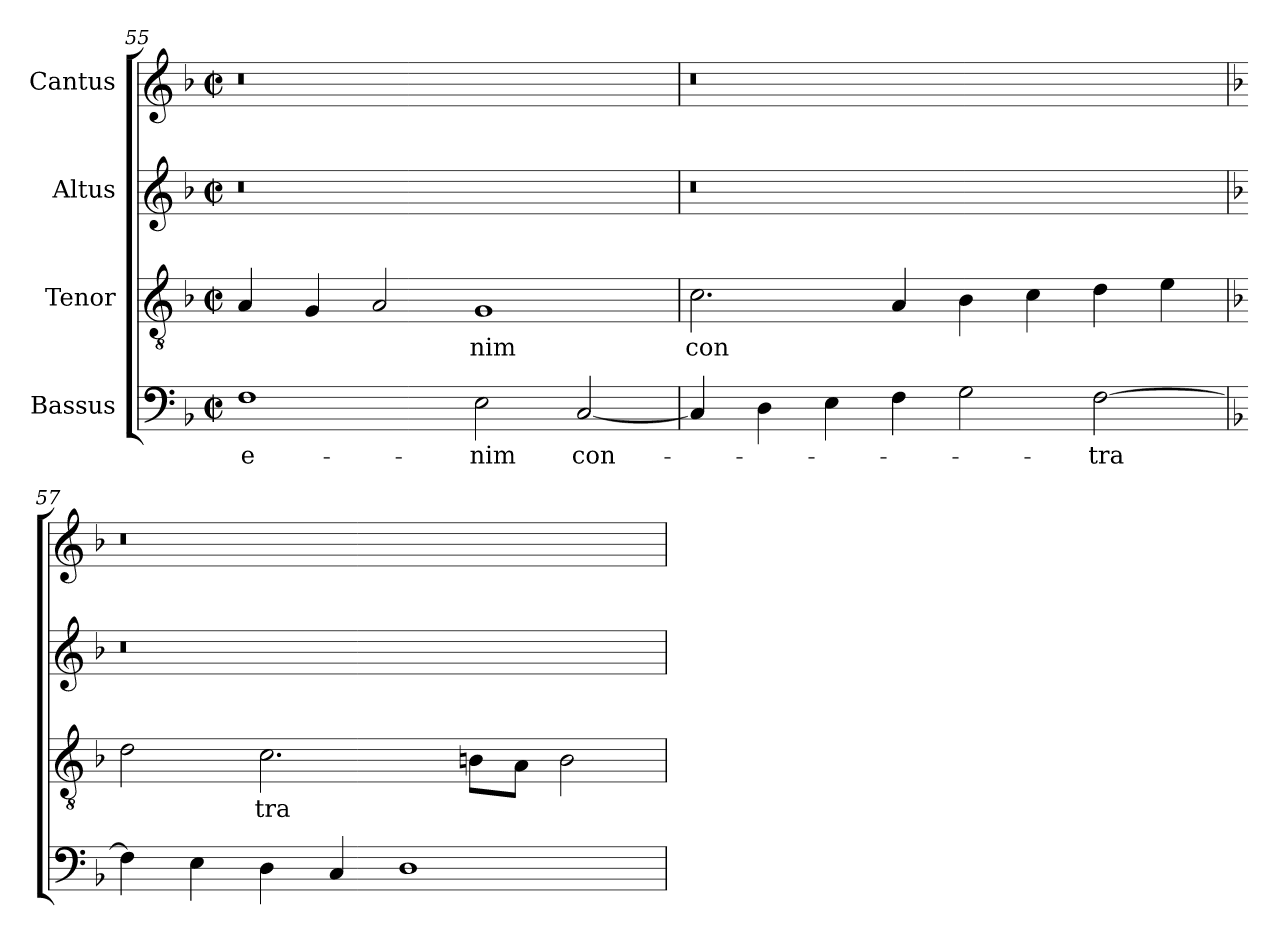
**kern	**text	**kern	**text	**kern	**kern
*part4	*part4	*part3	*part3	*part2	*part1
*staff4	*staff4	*staff3	*staff3	*staff2	*staff1
*I"Bassus	*	*I"Tenor	*	*I"Altus	*I"Cantus
*clefF4	*	*clefGv2	*	*clefG2	*clefG2
*k[b-]	*	*k[b-]	*	*k[b-]	*k[b-]
*F:	*	*F:	*	*F:	*F:
*M2/2	*	*M2/2	*	*M2/2	*M2/2
*met(c|)	*	*met(c|)	*	*met(c|)	*met(c|)
=55	=55	=55	=55	=55	=55
!	!LO:LY:b:cj	!	!	!	!
1F	e-	4A/	.	0r	0r
.	.	4G/	.	.	.
.	.	2A/	.	.	.
!	!LO:LY:b:cj	!	!LO:LY:b:cj	!	!
2E\	-nim	1G	-nim	.	.
!	!LO:LY:b	!	!	!	!
[>2C/	con-	.	.	.	.
!!LO:PB:g=z
=56	=56	=56	=56	=56	=56
!	!	!	!LO:LY:b	!	!
4C/]	.	2.c\	con	0r	0r
4D\	.	.	.	.	.
4E\	.	.	.	.	.
4F\	.	4A/	.	.	.
2G\	.	4B-\	.	.	.
.	.	4c\	.	.	.
!	!LO:LY:b	!	!	!	!
[>2F\	-tra	4d\	.	.	.
.	.	4e\	.	.	.
=57	=57	=57	=57	=57	=57
*	*	*k[b-]	*	*	*
*	*	*F:	*	*	*
4F\]	.	2d\	.	0r	0r
4E\	.	.	.	.	.
!	!	!	!LO:LY:b	!	!
4D\	.	2.c\	tra	.	.
4C/	.	.	.	.	.
1D	.	.	.	.	.
.	.	8B\L	.	.	.
.	.	8A\J	.	.	.
.	.	2B\	.	.	.
=	=	=	=	=	=
*-	*-	*-	*-	*-	*-
